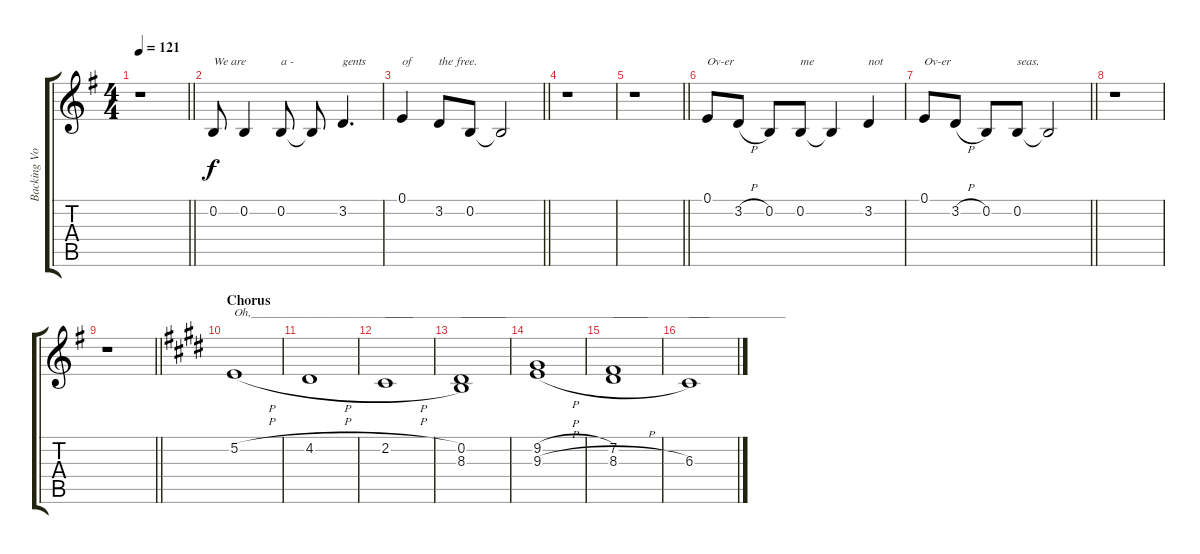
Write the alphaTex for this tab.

\track ("Backing Vocals" "Backing Vo") {instrument altosax}
\staff {score tabs}
\tuning (E4 B3 G3 D3 A2 E2) {hide}
\ts (4 4)
\tempo 121
\clef g2
\barLineRight lightlight
\ks g
r.1{dy f} |
0.2.8{txt "We are"} 0.2.4 0.2.8{txt "a - "} 0.2{t}.8 3.2.4{d txt "gents"} |
\barLineRight lightlight
0.1.4{txt "of"} 3.2.8{txt "the free."} 0.2.8 0.2{t}.2 |
r.1 |
\barLineRight lightlight
r.1 |
0.1.8{txt "Ov-er"} 3.2{h}.8 0.2.8 0.2.8{txt "me"} 0.2{t}.4 3.2.4{txt "not"} |
\barLineRight lightlight
0.1.8{txt "Ov-er"} 3.2{h}.8 0.2.8 0.2.8{txt "seas."} 0.2{t}.2 |
r.1 |
\barLineRight lightlight
r.1 |
\section ("" "Chorus")
\ks e
5.2{h}.1{txt "Oh,___________________________"} |
4.2{h}.1 |
2.2{h}.1{txt "____________________"} |
(0.2 8.3).1{txt "_______________________________"} |
(9.2{h} 9.3{h}).1 |
(7.2 8.3{h}).1{txt "________________"} |
6.3{h}.1{txt "________________"}
